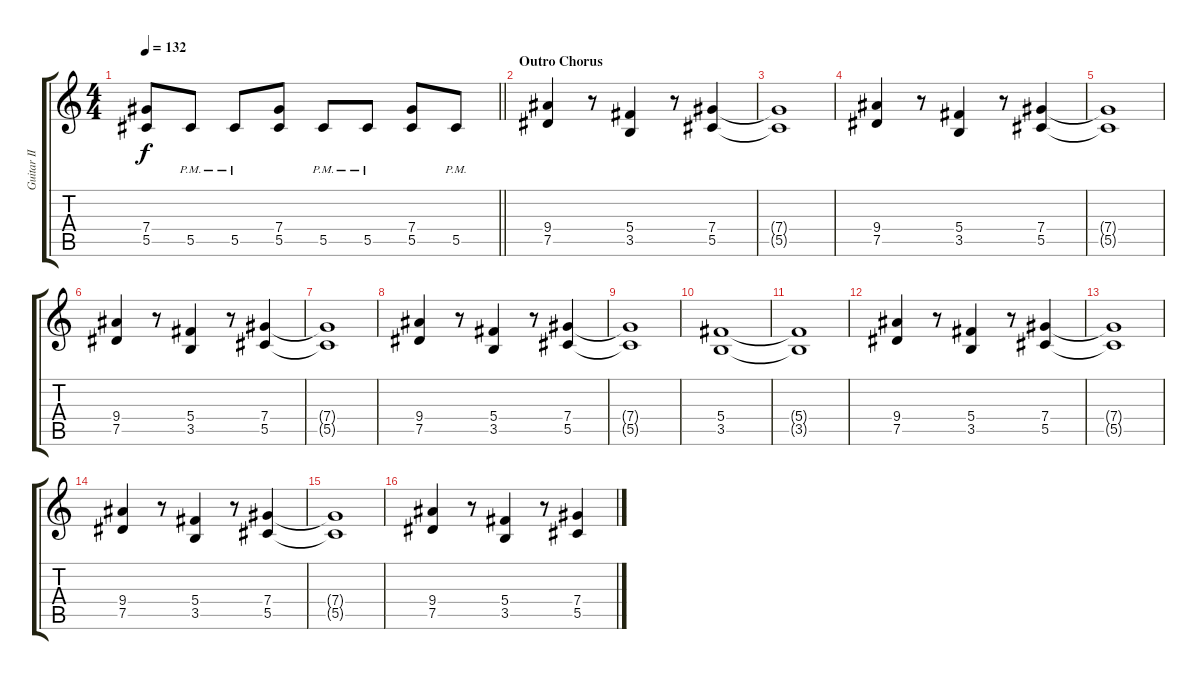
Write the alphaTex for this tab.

\track ("Guitar II" "Guitar II") {instrument distortionguitar}
\staff {score tabs}
\tuning (Eb4 Bb3 Gb3 Db3 Ab2 Eb2) {hide}
\ts (4 4)
\tempo 132
\clef g2
\barLineRight lightlight
\ks c
(7.4 5.5).8{dy f} 5.5{pm}.8 5.5{pm}.8 (7.4 5.5).8 5.5{pm}.8 5.5{pm}.8 (7.4 5.5).8 5.5{pm}.8 |
\section ("" "Outro Chorus")
(9.4 7.5).4 r.8 (5.4 3.5).4 r.8 (7.4 5.5).4 |
(7.4{t} 5.5{t}).1 |
(9.4 7.5).4 r.8 (5.4 3.5).4 r.8 (7.4 5.5).4 |
(7.4{t} 5.5{t}).1 |
(9.4 7.5).4 r.8 (5.4 3.5).4 r.8 (7.4 5.5).4 |
(7.4{t} 5.5{t}).1 |
(9.4 7.5).4 r.8 (5.4 3.5).4 r.8 (7.4 5.5).4 |
(7.4{t} 5.5{t}).1 |
(5.4 3.5).1 |
(5.4{t} 3.5{t}).1 |
(9.4 7.5).4 r.8 (5.4 3.5).4 r.8 (7.4 5.5).4 |
(7.4{t} 5.5{t}).1 |
(9.4 7.5).4 r.8 (5.4 3.5).4 r.8 (7.4 5.5).4 |
(7.4{t} 5.5{t}).1 |
(9.4 7.5).4 r.8 (5.4 3.5).4 r.8 (7.4 5.5).4
